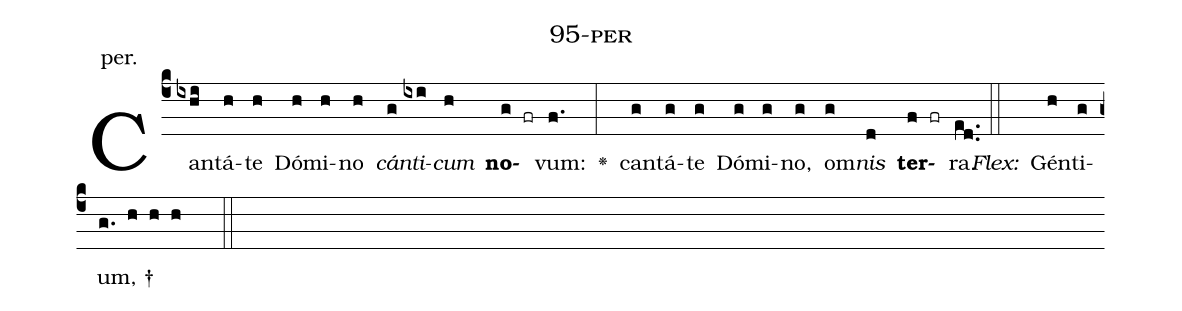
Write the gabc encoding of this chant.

name: 95-per;
annotation: per.;
%%
(c4)Can(ixhi)tá(h)te(h) Dó(h)mi(h)no(h) <i>cán</i>(g)<i>ti</i>(ixi)<i>cum</i>(h) <b>no</b>(g fr)vum:(f.) <v>\greheightstar</v>(:) can(g)tá(g)te(g) Dó(g)mi(g)no,(g) om(g)<i>nis</i>(d) <b>ter</b>(f fr)ra.(ed..) (::)
<i>Flex:</i>()  Gén(h)ti(g)um, †(g. h h h  ::)

%E(g) u(g) o(g) u(d) a(f) e.(ed..) (::)
